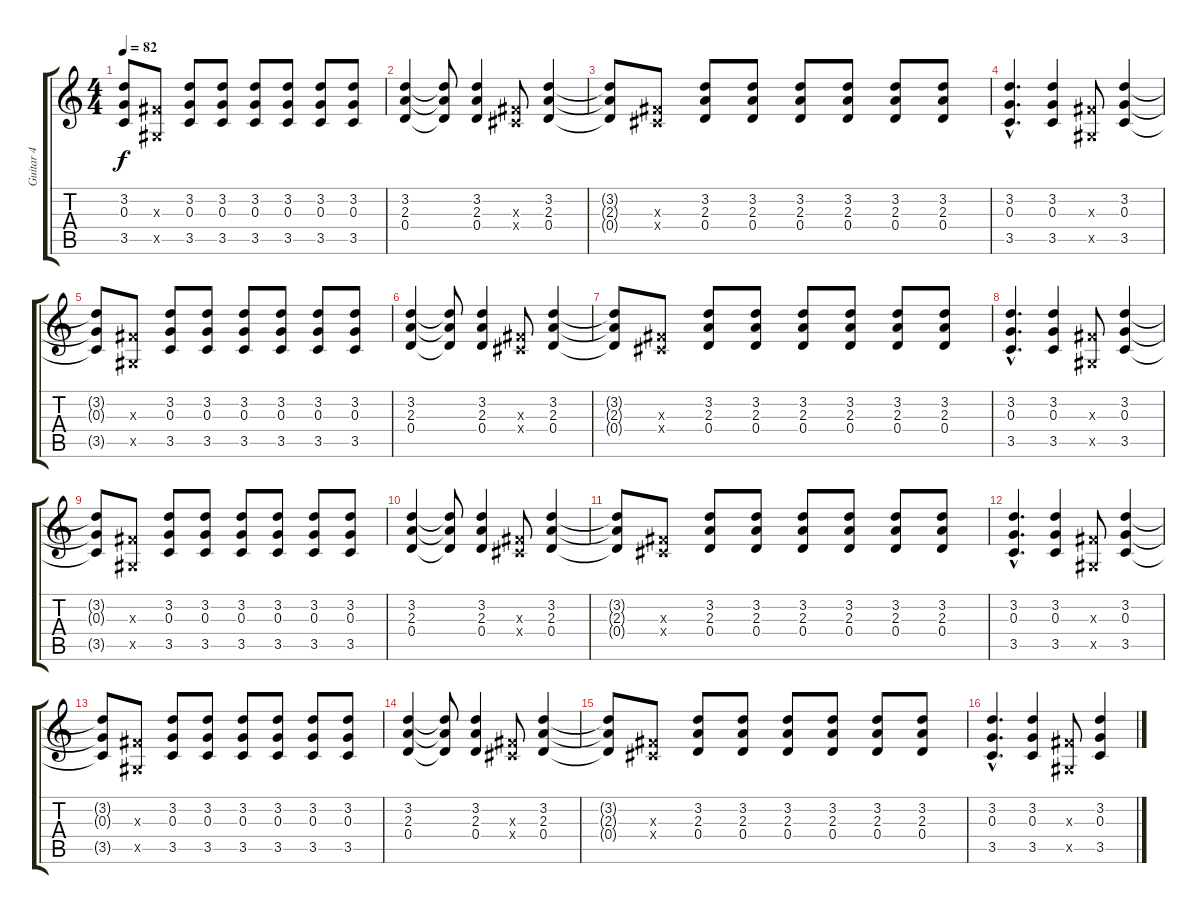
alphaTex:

\track ("Guitar 4" "Guitar 4") {instrument distortionguitar}
\staff {score tabs}
\tuning (E4 B3 G3 D3 A2 E2) {hide}
\ts (4 4)
\tempo 82
\clef g2
\ks c
(3.2{t} 0.3{t} 3.5{t}).8{dy f} (-1.3{x} -1.5{x}).8 (3.2 0.3 3.5).8 (3.2 0.3 3.5).8 (3.2 0.3 3.5).8 (3.2 0.3 3.5).8 (3.2 0.3 3.5).8 (3.2 0.3 3.5).8 |
(3.2 2.3 0.4).4 (3.2{t} 2.3{t} 0.4{t}).8 (3.2 2.3 0.4).4 (-1.3{x} -1.4{x}).8 (3.2 2.3 0.4).4 |
(3.2{t} 2.3{t} 0.4{t}).8 (-1.3{x} -1.4{x}).8 (3.2 2.3 0.4).8 (3.2 2.3 0.4).8 (3.2 2.3 0.4).8 (3.2 2.3 0.4).8 (3.2 2.3 0.4).8 (3.2 2.3 0.4).8 |
(3.2{hac} 0.3{hac} 3.5{hac}).4{d} (3.2 0.3 3.5).4 (-1.3{x} -1.5{x}).8 (3.2 0.3 3.5).4 |
(3.2{t} 0.3{t} 3.5{t}).8 (-1.3{x} -1.5{x}).8 (3.2 0.3 3.5).8 (3.2 0.3 3.5).8 (3.2 0.3 3.5).8 (3.2 0.3 3.5).8 (3.2 0.3 3.5).8 (3.2 0.3 3.5).8 |
(3.2 2.3 0.4).4 (3.2{t} 2.3{t} 0.4{t}).8 (3.2 2.3 0.4).4 (-1.3{x} -1.4{x}).8 (3.2 2.3 0.4).4 |
(3.2{t} 2.3{t} 0.4{t}).8 (-1.3{x} -1.4{x}).8 (3.2 2.3 0.4).8 (3.2 2.3 0.4).8 (3.2 2.3 0.4).8 (3.2 2.3 0.4).8 (3.2 2.3 0.4).8 (3.2 2.3 0.4).8 |
(3.2{hac} 0.3{hac} 3.5{hac}).4{d} (3.2 0.3 3.5).4 (-1.3{x} -1.5{x}).8 (3.2 0.3 3.5).4 |
(3.2{t} 0.3{t} 3.5{t}).8 (-1.3{x} -1.5{x}).8 (3.2 0.3 3.5).8 (3.2 0.3 3.5).8 (3.2 0.3 3.5).8 (3.2 0.3 3.5).8 (3.2 0.3 3.5).8 (3.2 0.3 3.5).8 |
(3.2 2.3 0.4).4 (3.2{t} 2.3{t} 0.4{t}).8 (3.2 2.3 0.4).4 (-1.3{x} -1.4{x}).8 (3.2 2.3 0.4).4 |
(3.2{t} 2.3{t} 0.4{t}).8 (-1.3{x} -1.4{x}).8 (3.2 2.3 0.4).8 (3.2 2.3 0.4).8 (3.2 2.3 0.4).8 (3.2 2.3 0.4).8 (3.2 2.3 0.4).8 (3.2 2.3 0.4).8 |
(3.2{hac} 0.3{hac} 3.5{hac}).4{d} (3.2 0.3 3.5).4 (-1.3{x} -1.5{x}).8 (3.2 0.3 3.5).4 |
(3.2{t} 0.3{t} 3.5{t}).8 (-1.3{x} -1.5{x}).8 (3.2 0.3 3.5).8 (3.2 0.3 3.5).8 (3.2 0.3 3.5).8 (3.2 0.3 3.5).8 (3.2 0.3 3.5).8 (3.2 0.3 3.5).8 |
(3.2 2.3 0.4).4 (3.2{t} 2.3{t} 0.4{t}).8 (3.2 2.3 0.4).4 (-1.3{x} -1.4{x}).8 (3.2 2.3 0.4).4 |
(3.2{t} 2.3{t} 0.4{t}).8 (-1.3{x} -1.4{x}).8 (3.2 2.3 0.4).8 (3.2 2.3 0.4).8 (3.2 2.3 0.4).8 (3.2 2.3 0.4).8 (3.2 2.3 0.4).8 (3.2 2.3 0.4).8 |
(3.2{hac} 0.3{hac} 3.5{hac}).4{d} (3.2 0.3 3.5).4 (-1.3{x} -1.5{x}).8 (3.2 0.3 3.5).4
